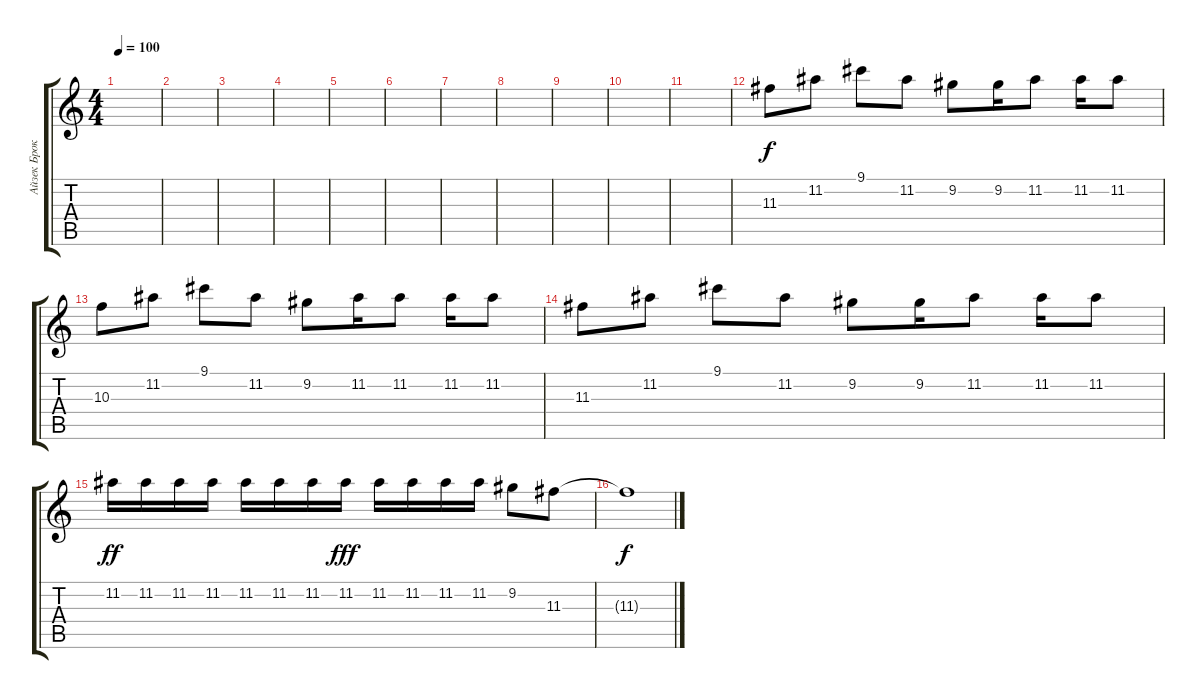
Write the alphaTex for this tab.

\track ("Айзек Брок" "Айзек Брок") {instrument electricguitarmuted}
\staff {score tabs}
\tuning (E4 B3 G3 D3 A2 E2) {hide}
\ts (4 4)
\tempo 100
\clef g2
\ks c
|
|
|
|
|
|
|
|
|
|
|
11.3.8 11.2.8 9.1.8 11.2.8 9.2.8 9.2.16 11.2.8 11.2.16 11.2.8 |
10.3.8 11.2.8 9.1.8 11.2.8 9.2.8 11.2.16 11.2.8 11.2.16 11.2.8 |
11.3.8 11.2.8 9.1.8 11.2.8 9.2.8 9.2.16 11.2.8 11.2.16 11.2.8 |
11.2.16{dy ff} 11.2.16 11.2.16 11.2.16 11.2.16 11.2.16 11.2.16 11.2.16{dy fff} 11.2.16 11.2.16 11.2.16 11.2.16 9.2.8 11.3.8 |
11.3{t}.1{dy f volume 2}
